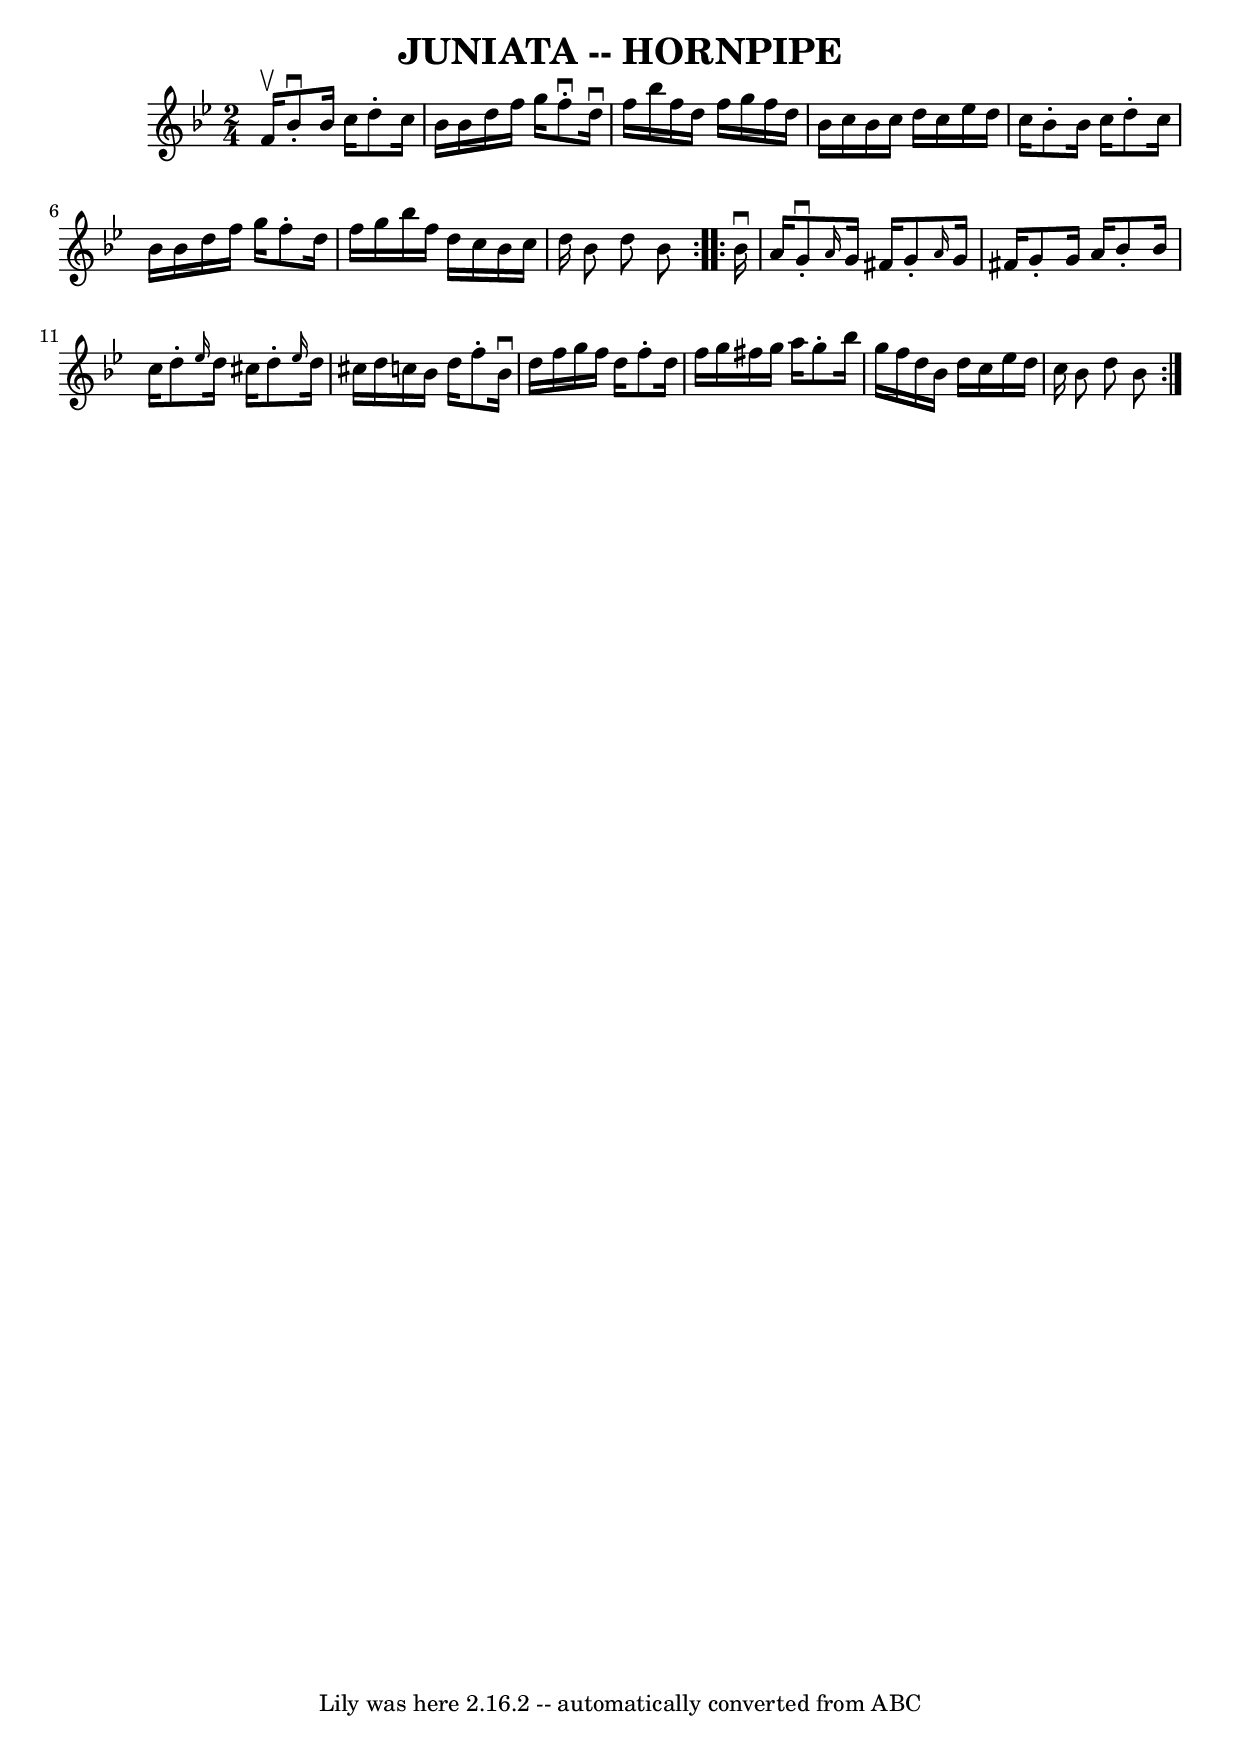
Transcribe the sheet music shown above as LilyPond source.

\version "2.16.2"
\include "Mammoth.ily"
\header {
	%% book = "Cole's 1000 Fiddle Tunes"
	crossRefNumber = "1"
	footnotes = ""
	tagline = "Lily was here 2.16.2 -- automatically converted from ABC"
	title = "JUNIATA -- HORNPIPE"
}
voicedefault =  {


\repeat volta 2 {
\time 2/4 
\key bes \major f'16^\upbow       |
 bes'8^\downbow-.   
bes'16 c''16 d''8 -. c''16 bes'16    |
 bes'16 d''16    
f''16 g''16 f''8^\downbow-. d''16^\downbow f''16    |
   
bes''16 f''16 d''16 f''16 g''16 f''16 d''16 bes'16    
|
 c''16 bes'16 c''16 d''16 c''16 ees''16 d''16    
c''16    |
     |
 bes'8 -. bes'16 c''16 d''8 -. c''16  
 bes'16    |
 bes'16 d''16 f''16 g''16 f''8 -. d''16    
f''16    |
 g''16 bes''16 f''16 d''16 c''16 bes'16    
c''16 d''16    |
 bes'8 d''8 bes'8    }     \repeat volta 2 {  
 bes'16^\downbow a'16        |
 g'8^\downbow-. \grace { a'16  }  
 g'16 fis'16 g'8 -. \grace { a'16  } g'16 fis'!16    |
   
g'8 -. g'16 a'16 bes'8 -. bes'16 c''16    |
 d''8 -. 
\grace { ees''16  } d''16 cis''16 d''8 -. \grace { ees''16  }   
d''16 cis''!16    |
 d''16 c''!16 bes'16 d''16 f''8 -.   
bes'16^\downbow d''16    |
     |
 f''16 g''16 f''16    
d''16 f''8 -. d''16 f''16    |
 g''16 fis''16 g''16    
a''16 g''8 -. bes''16 g''16    |
 f''16 d''16 bes'16    
d''16 c''16 ees''16 d''16 c''16    |
 bes'8 d''8    
bes'8    }   
}

\score{
    <<

	\context Staff="default"
	{
	    \voicedefault 
	}

    >>
	\layout {
	}
	\midi {}
}
